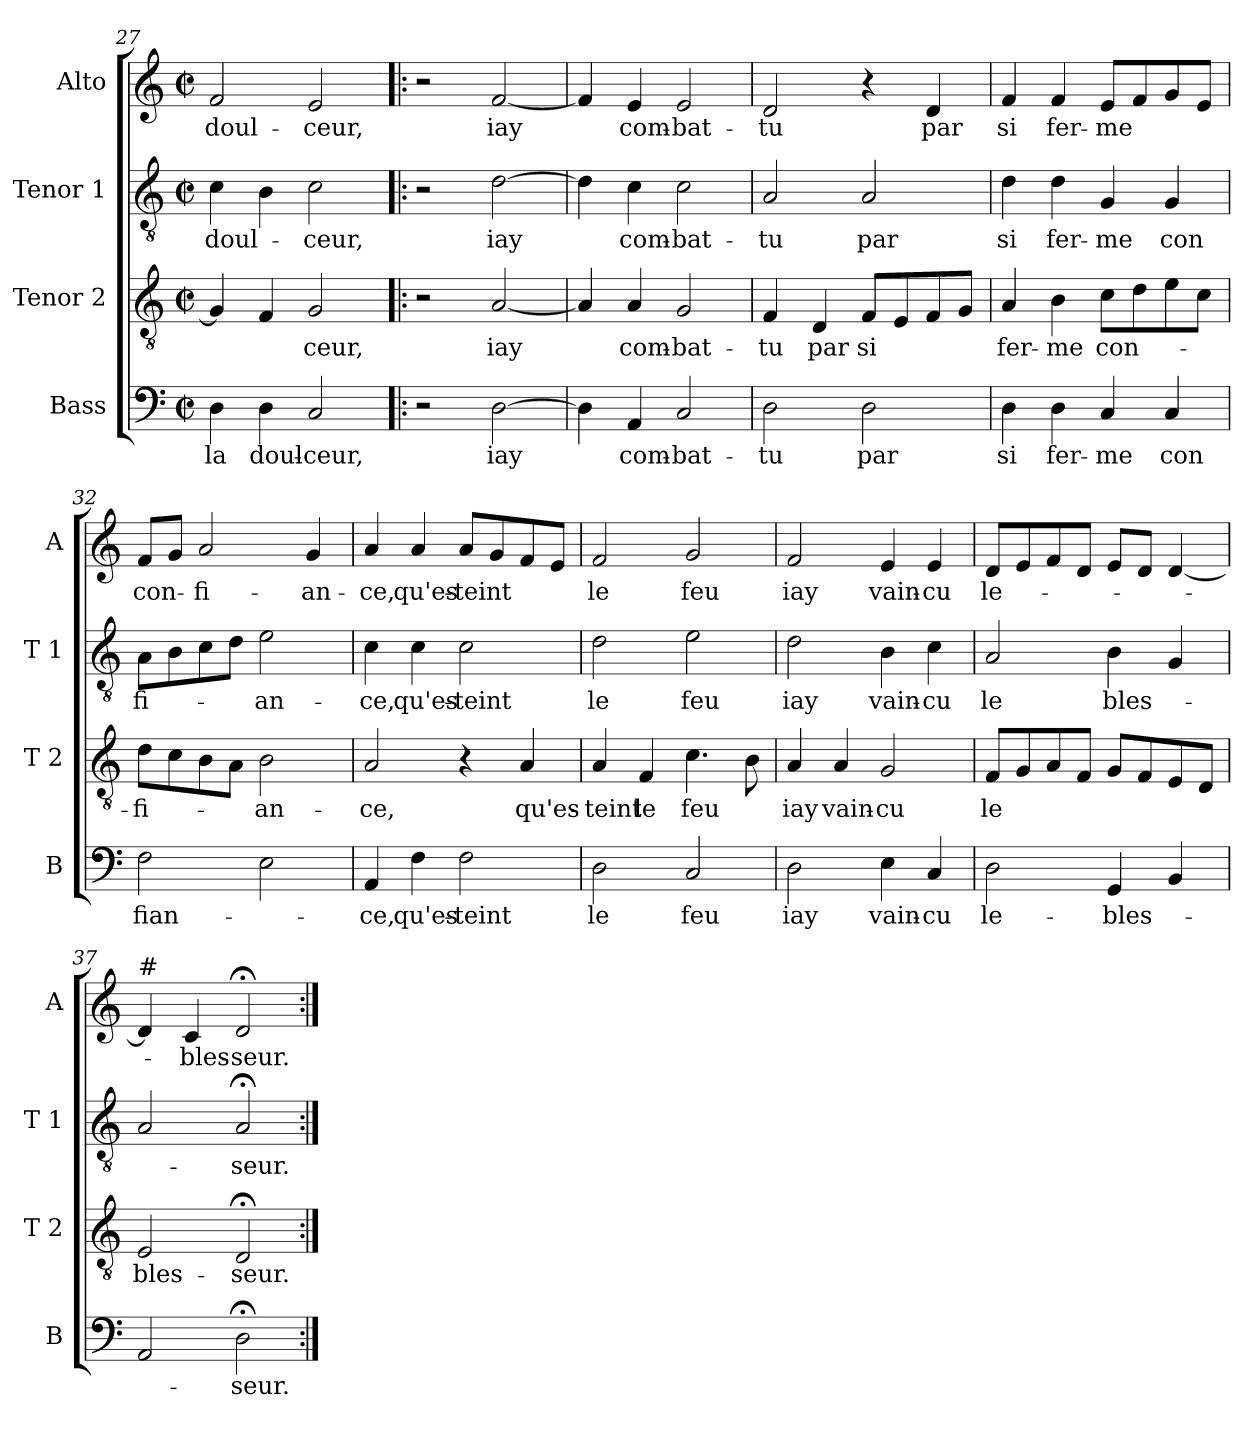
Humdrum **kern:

**kern	**text	**kern	**text	**kern	**text	**kern	**text
*part4	*part4	*part3	*part3	*part2	*part2	*part1	*part1
*staff4	*staff4	*staff3	*staff3	*staff2	*staff2	*staff1	*staff1
*I"Bass	*	*I"Tenor 2	*	*I"Tenor 1	*	*I"Alto	*
*I'B	*	*I'T 2	*	*I'T 1	*	*I'A	*
*clefF4	*	*clefGv2	*	*clefGv2	*	*clefG2	*
*k[]	*	*k[]	*	*k[]	*	*k[]	*
*C:	*	*C:	*	*C:	*	*C:	*
*M2/2	*	*M2/2	*	*M2/2	*	*M2/2	*
*met(c|)	*	*met(c|)	*	*met(c|)	*	*met(c|)	*
=27	=27	=27	=27	=27	=27	=27	=27
!	!LO:LY:b	!	!	!	!LO:LY:b	!	!LO:LY:b
4D\	la	4G/]	.	4c\	doul-	2f/	doul-
!	!LO:LY:b	!	!	!	!	!	!
4D\	doul-	4F/	.	4B\	.	.	.
!	!LO:LY:b	!	!LO:LY:b	!	!LO:LY:b	!	!LO:LY:b
2C/	-ceur,	2G/	ceur,	2c\	-ceur,	2e/	-ceur,
!!LO:PB:g=z
=28!|:	=28!|:	=28!|:	=28!|:	=28!|:	=28!|:	=28!|:	=28!|:
2r	.	2r	.	2r	.	2r	.
!	!LO:LY:b	!	!LO:LY:b	!	!LO:LY:b	!	!LO:LY:b
[2D\	iay	[2A/	iay	[2d\	iay	[2f/	iay
=29	=29	=29	=29	=29	=29	=29	=29
4D\]	.	4A/]	.	4d\]	.	4f/]	.
!	!LO:LY:b	!	!LO:LY:b	!	!LO:LY:b	!	!LO:LY:b
4AA/	com-	4A/	com-	4c\	com-	4e/	com-
!	!LO:LY:b	!	!LO:LY:b	!	!LO:LY:b	!	!LO:LY:b
2C/	-bat-	2G/	-bat-	2c\	-bat-	2e/	-bat-
=30	=30	=30	=30	=30	=30	=30	=30
!	!LO:LY:b	!	!LO:LY:b	!	!LO:LY:b	!	!LO:LY:b
2D\	-tu	4F/	-tu	2A/	-tu	2d/	-tu
!	!	!	!LO:LY:b	!	!	!	!
.	.	4D/	par	.	.	.	.
!	!LO:LY:b	!	!LO:LY:b	!	!LO:LY:b	!	!
2D\	par	8F/L	si	2A/	par	4r	.
.	.	8E/	.	.	.	.	.
!	!	!	!	!	!	!	!LO:LY:b
.	.	8F/	.	.	.	4d/	par
.	.	8G/J	.	.	.	.	.
=31	=31	=31	=31	=31	=31	=31	=31
!	!LO:LY:b	!	!LO:LY:b	!	!LO:LY:b	!	!LO:LY:b
4D\	si	4A/	fer-	4d\	si	4f/	si
!	!LO:LY:b	!	!LO:LY:b	!	!LO:LY:b	!	!LO:LY:b
4D\	fer-	4B\	-me	4d\	fer-	4f/	fer-
!	!LO:LY:b	!	!LO:LY:b	!	!LO:LY:b	!	!LO:LY:b
4C/	-me	8c\L	con-	4G/	-me	8e/L	-me
.	.	8d\	.	.	.	8f/	.
!	!LO:LY:b	!	!	!	!LO:LY:b	!	!
4C/	con	8e\	.	4G/	con	8g/	.
.	.	8c\J	.	.	.	8e/J	.
=32	=32	=32	=32	=32	=32	=32	=32
!	!LO:LY:b	!	!LO:LY:b	!	!LO:LY:b	!	!LO:LY:b
2F\	fian-	8d\L	-fi-	8A\L	fi-	8f/L	con-
.	.	8c\	.	8B\	.	8g/J	.
!	!	!	!	!	!	!	!LO:LY:b
.	.	8B\	.	8c\	.	2a/	-fi-
.	.	8A\J	.	8d\J	.	.	.
!	!	!	!LO:LY:b	!	!LO:LY:b	!	!
2E\	.	2B\	-an-	2e\	-an-	.	.
!	!	!	!	!	!	!	!LO:LY:b
.	.	.	.	.	.	4g/	-an-
!!LO:LB:g=z
=33	=33	=33	=33	=33	=33	=33	=33
!	!LO:LY:b	!	!LO:LY:b	!	!LO:LY:b	!	!LO:LY:b
4AA/	-ce,	2A/	-ce,	4c\	-ce,	4a/	-ce,
!	!LO:LY:b	!	!	!	!LO:LY:b	!	!LO:LY:b
4F\	qu'es-	.	.	4c\	qu'es-	4a/	qu'es-
!	!LO:LY:b	!	!	!	!LO:LY:b	!	!LO:LY:b
2F\	-teint	4r	.	2c\	-teint	8a/L	-teint
.	.	.	.	.	.	8g/	.
!	!	!	!LO:LY:b	!	!	!	!
.	.	4A/	qu'es-	.	.	8f/	.
.	.	.	.	.	.	8e/J	.
=34	=34	=34	=34	=34	=34	=34	=34
!	!LO:LY:b	!	!LO:LY:b	!	!LO:LY:b	!	!LO:LY:b
2D\	le	4A/	-teint	2d\	le	2f/	le
!	!	!	!LO:LY:b	!	!	!	!
.	.	4F/	le	.	.	.	.
!	!LO:LY:b	!	!LO:LY:b	!	!LO:LY:b	!	!LO:LY:b
2C/	feu	4.c\	feu	2e\	feu	2g/	feu
.	.	8B\	.	.	.	.	.
=35	=35	=35	=35	=35	=35	=35	=35
!	!LO:LY:b	!	!LO:LY:b	!	!LO:LY:b	!	!LO:LY:b
2D\	iay	4A/	iay	2d\	iay	2f/	iay
!	!	!	!LO:LY:b	!	!	!	!
.	.	4A/	vain-	.	.	.	.
!	!LO:LY:b	!	!LO:LY:b	!	!LO:LY:b	!	!LO:LY:b
4E\	vain-	2G/	-cu	4B\	vain-	4e/	vain-
!	!LO:LY:b	!	!	!	!LO:LY:b	!	!LO:LY:b
4C/	-cu	.	.	4c\	-cu	4e/	-cu
=36	=36	=36	=36	=36	=36	=36	=36
!	!LO:LY:b	!	!LO:LY:b	!	!LO:LY:b	!	!LO:LY:b
2D\	le-	8F/L	le	2A/	le	8d/L	le-
.	.	8G/	.	.	.	8e/	.
.	.	8A/	.	.	.	8f/	.
.	.	8F/J	.	.	.	8d/J	.
!	!LO:LY:b	!	!	!	!LO:LY:b	!	!
4GG/	-bles-	8G/L	.	4B\	bles-	8e/L	.
.	.	8F/	.	.	.	8d/J	.
4BB/	.	8E/	.	4G/	.	[4d/	.
.	.	8D/J	.	.	.	.	.
=37	=37	=37	=37	=37	=37	=37	=37
!	!	!	!	!	!	!LO:TX:a:t=#	!
!	!	!	!LO:LY:b	!	!	!	!
2AA/	.	2E/	bles-	2A/	.	4d/]	.
!	!	!	!	!	!	!	!LO:LY:b
.	.	.	.	.	.	4c/	-bles-
!	!LO:LY:b	!	!LO:LY:b	!	!LO:LY:b	!	!LO:LY:b
2D;<\	-seur.	2D;</	-seur.	2A;</	-seur.	2d;</	-seur.
=:|!	=:|!	=:|!	=:|!	=:|!	=:|!	=:|!	=:|!
*-	*-	*-	*-	*-	*-	*-	*-
